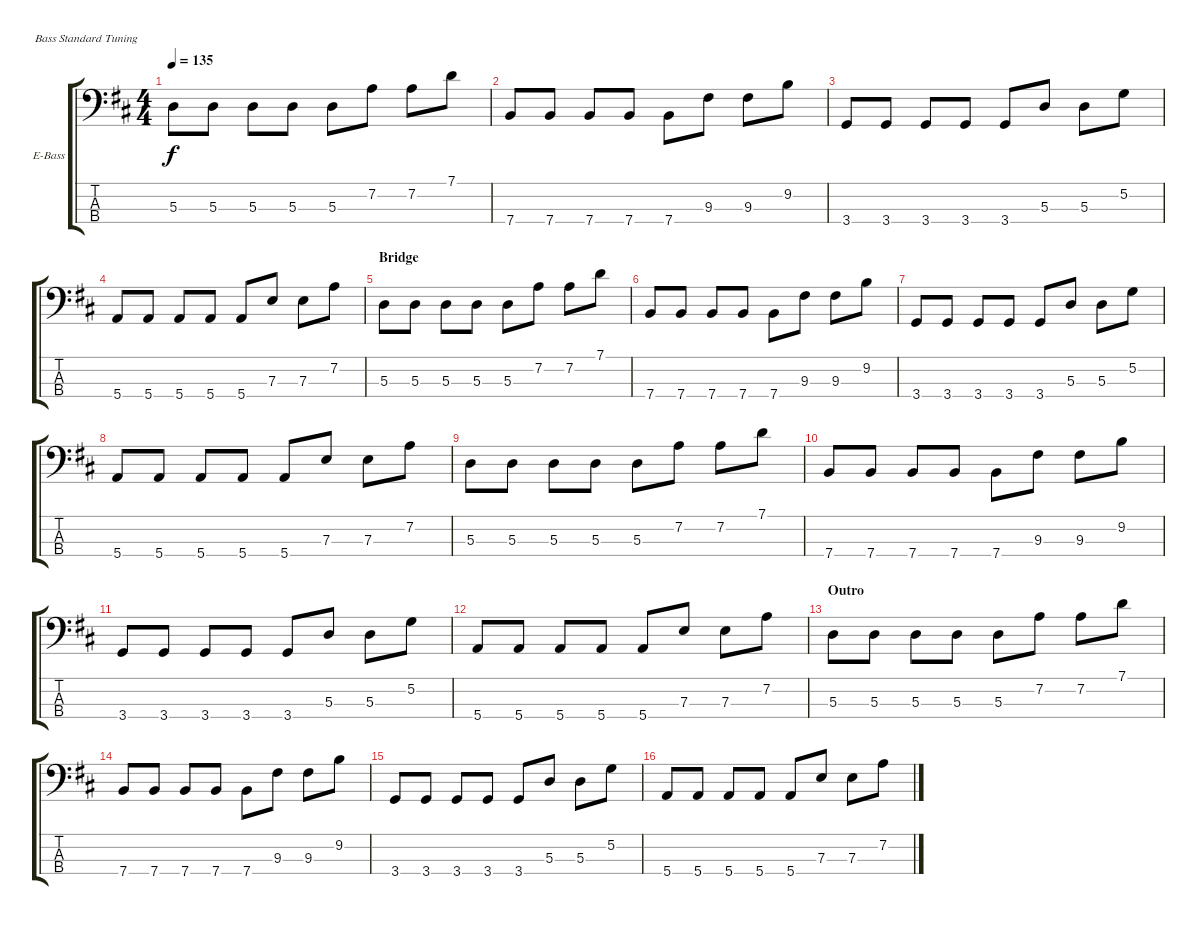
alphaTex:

\defaultSystemsLayout 4
\bracketExtendMode groupsimilarinstruments
\firstSystemTrackNameOrientation horizontal
\otherSystemsTrackNameOrientation horizontal
\track ("Electric Bass" "E-Bass") {instrument electricbassfinger}
\staff {score tabs}
\tuning (G2 D2 A1 E1)
\ts (4 4)
\tempo 135
\clef f4
\scale
0.960908
\ks d
5.3.8{dy f} 5.3.8 5.3.8 5.3.8 5.3.8 7.2.8 7.2.8 7.1.8 |
\scale
0.960908 7.4.8 7.4.8 7.4.8 7.4.8 7.4.8 9.3.8 9.3.8 9.2.8 |
\scale
1.07818 3.4.8 3.4.8 3.4.8 3.4.8 3.4.8 5.3.8 5.3.8 5.2.8 |
\scale
0.960908 5.4.8 5.4.8 5.4.8 5.4.8 5.4.8 7.3.8 7.3.8 7.2.8 |
\section ("" "Bridge")
\scale
0.960908 5.3.8 5.3.8 5.3.8 5.3.8 5.3.8 7.2.8 7.2.8 7.1.8 |
\scale
1.07818 7.4.8 7.4.8 7.4.8 7.4.8 7.4.8 9.3.8 9.3.8 9.2.8 |
\scale
0.960908 3.4.8 3.4.8 3.4.8 3.4.8 3.4.8 5.3.8 5.3.8 5.2.8 |
\scale
0.960908 5.4.8 5.4.8 5.4.8 5.4.8 5.4.8 7.3.8 7.3.8 7.2.8 |
\scale
1.07818 5.3.8 5.3.8 5.3.8 5.3.8 5.3.8 7.2.8 7.2.8 7.1.8 |
\scale
0.960908 7.4.8 7.4.8 7.4.8 7.4.8 7.4.8 9.3.8 9.3.8 9.2.8 |
\scale
0.960908 3.4.8 3.4.8 3.4.8 3.4.8 3.4.8 5.3.8 5.3.8 5.2.8 |
\scale
1.07818 5.4.8 5.4.8 5.4.8 5.4.8 5.4.8 7.3.8 7.3.8 7.2.8 |
\section ("" "Outro")
\scale
0.960908 5.3.8 5.3.8 5.3.8 5.3.8 5.3.8 7.2.8 7.2.8 7.1.8 |
\scale
0.960908 7.4.8 7.4.8 7.4.8 7.4.8 7.4.8 9.3.8 9.3.8 9.2.8 |
\scale
1.07818 3.4.8 3.4.8 3.4.8 3.4.8 3.4.8 5.3.8 5.3.8 5.2.8 |
\scale
0.960908 5.4.8 5.4.8 5.4.8 5.4.8 5.4.8 7.3.8 7.3.8 7.2.8
